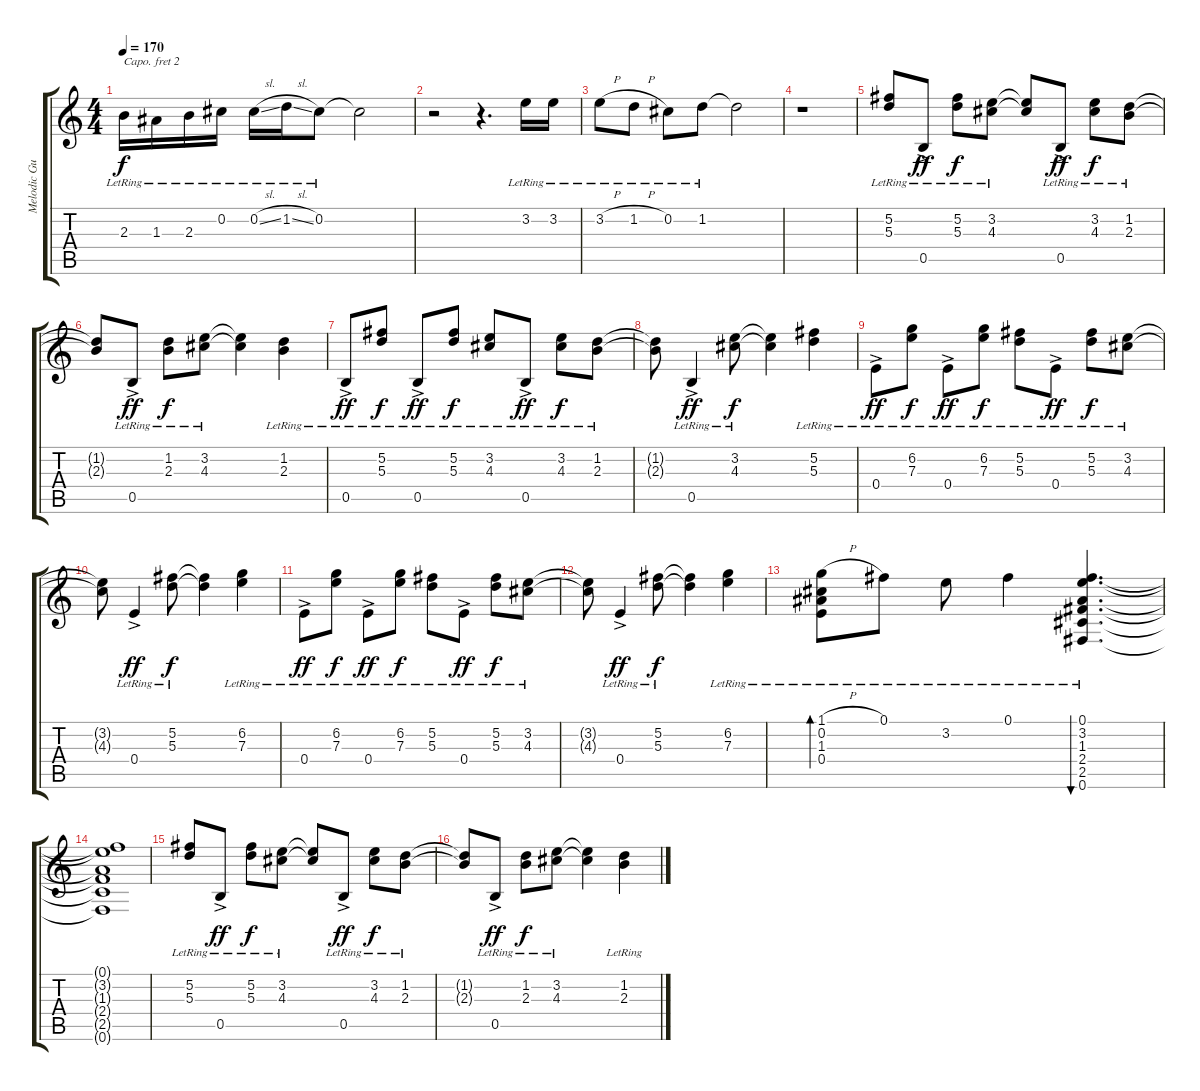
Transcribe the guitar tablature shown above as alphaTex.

\track ("Melodic Guitar" "Melodic Gu") {instrument acousticguitarnylon}
\staff {score tabs}
\capo 2
\tuning (E4 B3 G3 D3 A2 E2) {hide}
\ts (4 4)
\tempo 170
\clef g2
\ks c
2.3{lr}.16{dy f} 1.3{lr}.16 2.3{lr}.16 0.2{lr}.16 0.2{sl lr}.16 1.2{sl lr}.16 0.2{lr}.8 0.2{t}.2 |
r.2 r.4{d} 3.2{lr}.16 3.2{lr}.16 |
3.2{h lr}.8 1.2{h lr}.8 0.2{lr}.8 1.2{lr}.8 1.2{t}.2 |
r.1 |
(5.2{lr} 5.3{lr}).8 0.5{ac lr}.8{dy ff} (5.2{lr} 5.3{lr}).8{dy f} (3.2{lr} 4.3{lr}).8 (3.2{t} 4.3{t}).8 0.5{ac lr}.8{dy ff} (3.2{lr} 4.3{lr}).8{dy f} (1.2{lr} 2.3{lr}).8 |
(1.2{t} 2.3{t}).8 0.5{ac lr}.8{dy ff} (1.2{lr} 2.3{lr}).8{dy f} (3.2{lr} 4.3{lr}).8 (3.2{t} 4.3{t}).4 (1.2{lr} 2.3{lr}).4 |
0.5{ac lr}.8{dy ff} (5.2{lr} 5.3{lr}).8{dy f} 0.5{ac lr}.8{dy ff} (5.2{lr} 5.3{lr}).8{dy f} (3.2{lr} 4.3{lr}).8 0.5{ac lr}.8{dy ff} (3.2{lr} 4.3{lr}).8{dy f} (1.2{lr} 2.3{lr}).8 |
(1.2{t} 2.3{t}).8 0.5{ac lr}.4{dy ff} (3.2{lr} 4.3{lr}).8{dy f} (3.2{t} 4.3{t}).4 (5.2{lr} 5.3{lr}).4 |
0.4{ac lr}.8{dy ff} (6.2{lr} 7.3{lr}).8{dy f} 0.4{ac lr}.8{dy ff} (6.2{lr} 7.3{lr}).8{dy f} (5.2{lr} 5.3{lr}).8 0.4{ac lr}.8{dy ff} (5.2{lr} 5.3{lr}).8{dy f} (3.2{lr} 4.3{lr}).8 |
(3.2{t} 4.3{t}).8 0.4{ac lr}.4{dy ff} (5.2{lr} 5.3{lr}).8{dy f} (5.2{t} 5.3{t}).4 (6.2{lr} 7.3{lr}).4 |
0.4{ac lr}.8{dy ff} (6.2{lr} 7.3{lr}).8{dy f} 0.4{ac lr}.8{dy ff} (6.2{lr} 7.3{lr}).8{dy f} (5.2{lr} 5.3{lr}).8 0.4{ac lr}.8{dy ff} (5.2{lr} 5.3{lr}).8{dy f} (3.2{lr} 4.3{lr}).8 |
(3.2{t} 4.3{t}).8 0.4{ac lr}.4{dy ff} (5.2{lr} 5.3{lr}).8{dy f} (5.2{t} 5.3{t}).4 (6.2{lr} 7.3{lr}).4 |
(1.1{h lr} 0.2{lr} 1.3{lr} 0.4{lr}).8{bd 480} 0.1{lr}.8 3.2{lr}.8 0.1{lr}.4 (0.1{lr} 3.2{lr} 1.3{lr} 2.4{lr} 2.5{lr} 0.6{lr}).4{d bu 480} |
(0.1{t} 3.2{t} 1.3{t} 2.4{t} 2.5{t} 0.6{t}).1 |
(5.2{lr} 5.3{lr}).8 0.5{ac lr}.8{dy ff} (5.2{lr} 5.3{lr}).8{dy f} (3.2{lr} 4.3{lr}).8 (3.2{t} 4.3{t}).8 0.5{ac lr}.8{dy ff} (3.2{lr} 4.3{lr}).8{dy f} (1.2{lr} 2.3{lr}).8 |
(1.2{t} 2.3{t}).8 0.5{ac lr}.8{dy ff} (1.2{lr} 2.3{lr}).8{dy f} (3.2{lr} 4.3{lr}).8 (3.2{t} 4.3{t}).4 (1.2{lr} 2.3{lr}).4
